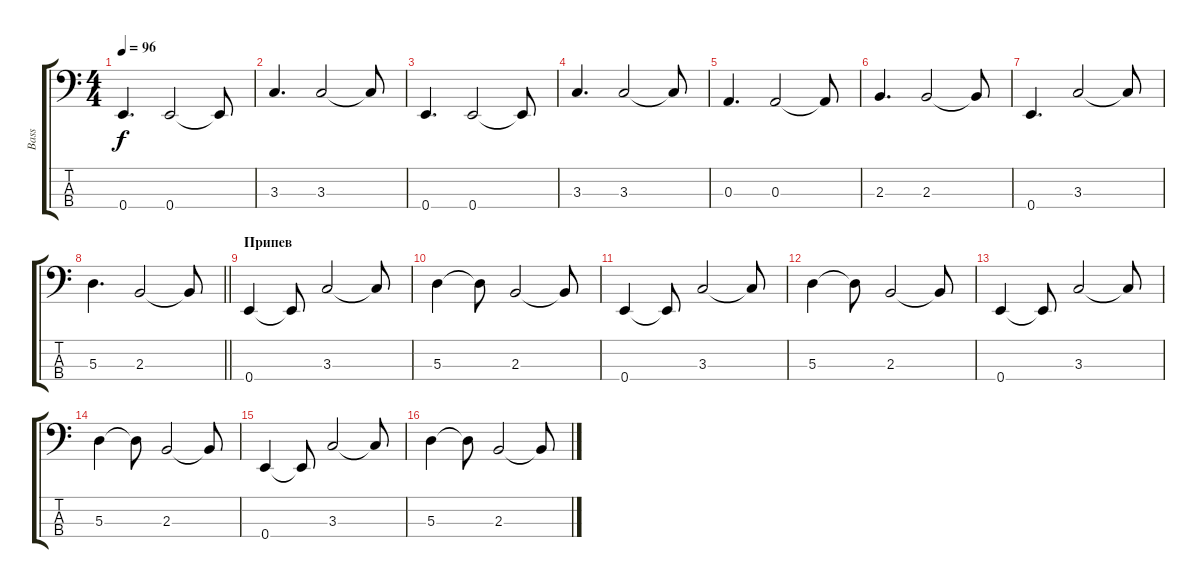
\track ("Bass" "Bass") {instrument electricbassfinger}
\staff {score tabs}
\tuning (G2 D2 A1 E1) {hide}
\ts (4 4)
\tempo 96
\clef f4
\ks c
0.4.4{d dy f} 0.4.2 0.4{t}.8 |
3.3.4{d} 3.3.2 3.3{t}.8 |
0.4.4{d} 0.4.2 0.4{t}.8 |
3.3.4{d} 3.3.2 3.3{t}.8 |
0.3.4{d} 0.3.2 0.3{t}.8 |
2.3.4{d} 2.3.2 2.3{t}.8 |
0.4.4{d} 3.3.2 3.3{t}.8 |
\barLineRight lightlight
5.3.4{d} 2.3.2 2.3{t}.8 |
\section ("" "Припев")
0.4.4 0.4{t}.8 3.3.2 3.3{t}.8 |
5.3.4 5.3{t}.8 2.3.2 2.3{t}.8 |
0.4.4 0.4{t}.8 3.3.2 3.3{t}.8 |
5.3.4 5.3{t}.8 2.3.2 2.3{t}.8 |
0.4.4 0.4{t}.8 3.3.2 3.3{t}.8 |
5.3.4 5.3{t}.8 2.3.2 2.3{t}.8 |
0.4.4 0.4{t}.8 3.3.2 3.3{t}.8 |
5.3.4 5.3{t}.8 2.3.2 2.3{t}.8
